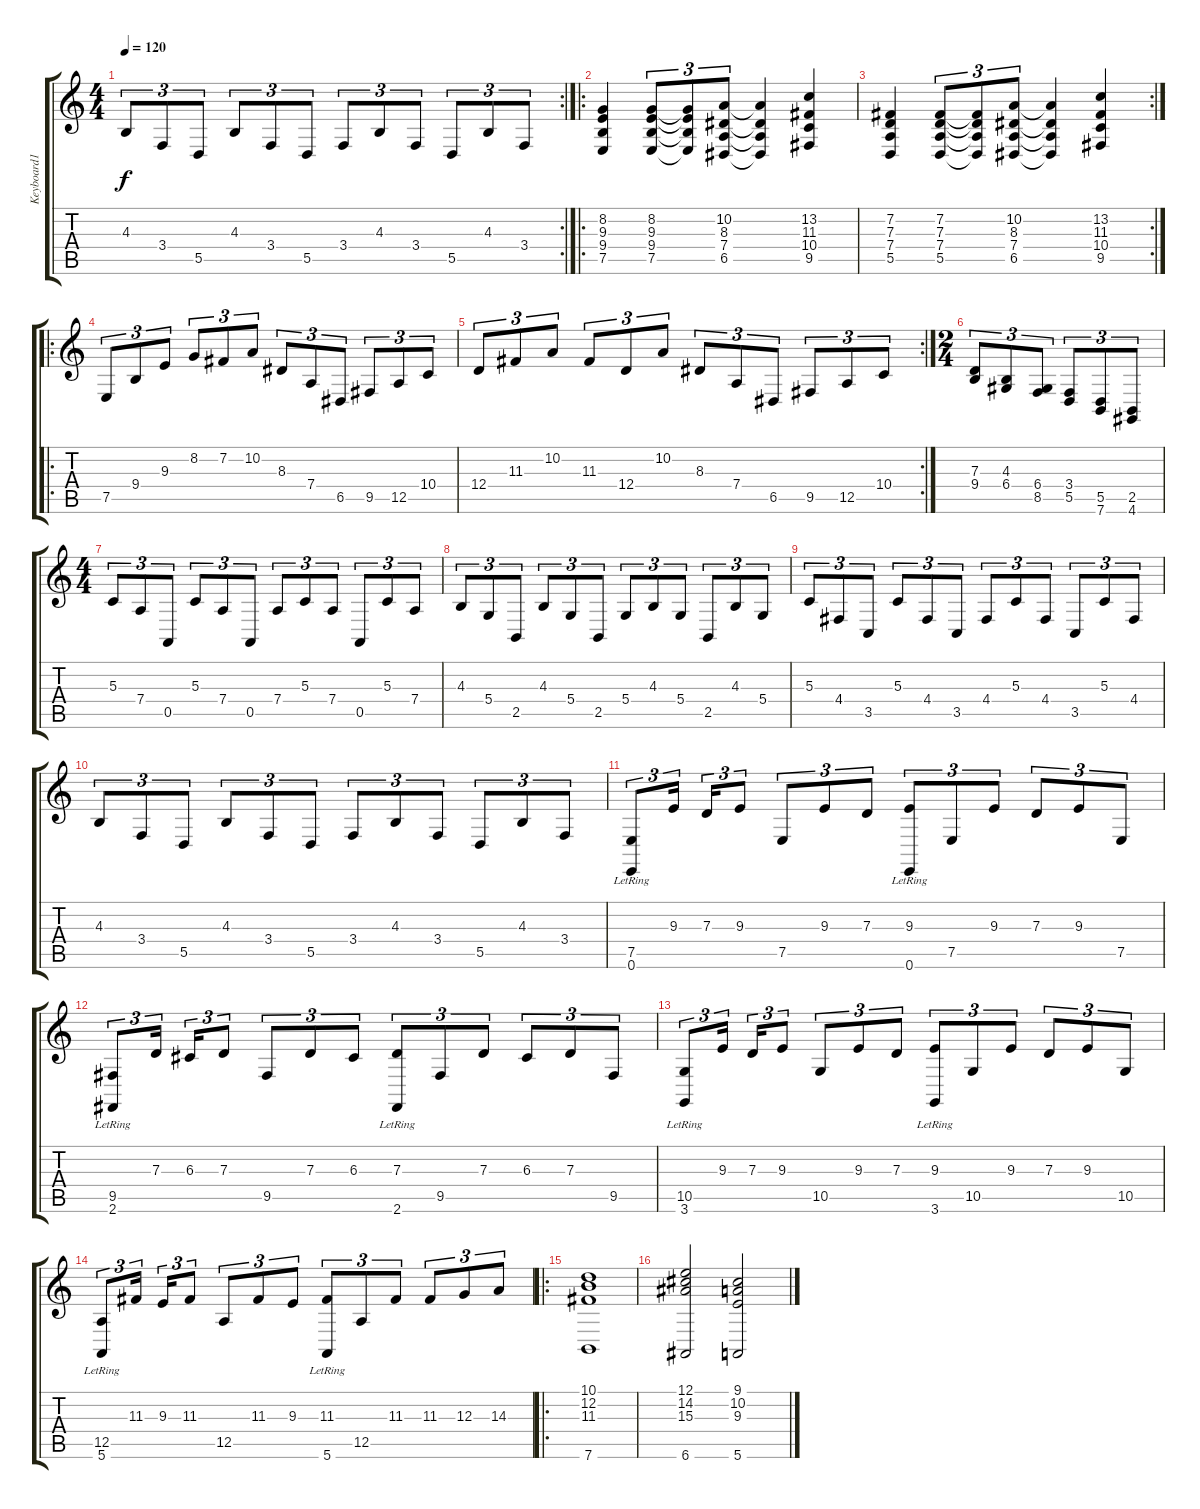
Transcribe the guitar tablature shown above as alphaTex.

\track ("Keyboard1" "Keyboard1") {instrument acousticgrandpiano}
\staff {score tabs}
\tuning (E4 B3 G3 D3 A2 E2) {hide}
\rc 2
\ts (4 4)
\tempo 120
\clef g2
\ks c
4.3.8{tu (3 2) dy f} 3.4.8{tu (3 2)} 5.5.8{tu (3 2)} 4.3.8{tu (3 2)} 3.4.8{tu (3 2)} 5.5.8{tu (3 2)} 3.4.8{tu (3 2)} 4.3.8{tu (3 2)} 3.4.8{tu (3 2)} 5.5.8{tu (3 2)} 4.3.8{tu (3 2)} 3.4.8{tu (3 2)} |
\ro
(8.2 9.3 9.4 7.5).4 (8.2 9.3 9.4 7.5).8{tu (3 2)} (8.2{t} 9.3{t} 9.4{t} 7.5{t}).8{tu (3 2)} (10.2 8.3 7.4 6.5).8{tu (3 2)} (10.2{t} 8.3{t} 7.4{t} 6.5{t}).4 (13.2 11.3 10.4 9.5).4 |
\rc 2
(7.2 7.3 7.4 5.5).4 (7.2 7.3 7.4 5.5).8{tu (3 2)} (7.2{t} 7.3{t} 7.4{t} 5.5{t}).8{tu (3 2)} (10.2 8.3 7.4 6.5).8{tu (3 2)} (10.2{t} 8.3{t} 7.4{t} 6.5{t}).4 (13.2 11.3 10.4 9.5).4 |
\ro
7.5.8{tu (3 2)} 9.4.8{tu (3 2)} 9.3.8{tu (3 2)} 8.2.8{tu (3 2)} 7.2.8{tu (3 2)} 10.2.8{tu (3 2)} 8.3.8{tu (3 2)} 7.4.8{tu (3 2)} 6.5.8{tu (3 2)} 9.5.8{tu (3 2)} 12.5.8{tu (3 2)} 10.4.8{tu (3 2)} |
\rc 2
12.4.8{tu (3 2)} 11.3.8{tu (3 2)} 10.2.8{tu (3 2)} 11.3.8{tu (3 2)} 12.4.8{tu (3 2)} 10.2.8{tu (3 2)} 8.3.8{tu (3 2)} 7.4.8{tu (3 2)} 6.5.8{tu (3 2)} 9.5.8{tu (3 2)} 12.5.8{tu (3 2)} 10.4.8{tu (3 2)} |
\ts (2 4)
(7.3 9.4).8{tu (3 2)} (4.3 6.4).8{tu (3 2)} (6.4 8.5).8{tu (3 2)} (3.4 5.5).8{tu (3 2)} (5.5 7.6).8{tu (3 2)} (2.5 4.6).8{tu (3 2)} |
\ts (4 4)
5.3.8{tu (3 2)} 7.4.8{tu (3 2)} 0.5.8{tu (3 2)} 5.3.8{tu (3 2)} 7.4.8{tu (3 2)} 0.5.8{tu (3 2)} 7.4.8{tu (3 2)} 5.3.8{tu (3 2)} 7.4.8{tu (3 2)} 0.5.8{tu (3 2)} 5.3.8{tu (3 2)} 7.4.8{tu (3 2)} |
4.3.8{tu (3 2)} 5.4.8{tu (3 2)} 2.5.8{tu (3 2)} 4.3.8{tu (3 2)} 5.4.8{tu (3 2)} 2.5.8{tu (3 2)} 5.4.8{tu (3 2)} 4.3.8{tu (3 2)} 5.4.8{tu (3 2)} 2.5.8{tu (3 2)} 4.3.8{tu (3 2)} 5.4.8{tu (3 2)} |
5.3.8{tu (3 2)} 4.4.8{tu (3 2)} 3.5.8{tu (3 2)} 5.3.8{tu (3 2)} 4.4.8{tu (3 2)} 3.5.8{tu (3 2)} 4.4.8{tu (3 2)} 5.3.8{tu (3 2)} 4.4.8{tu (3 2)} 3.5.8{tu (3 2)} 5.3.8{tu (3 2)} 4.4.8{tu (3 2)} |
4.3.8{tu (3 2)} 3.4.8{tu (3 2)} 5.5.8{tu (3 2)} 4.3.8{tu (3 2)} 3.4.8{tu (3 2)} 5.5.8{tu (3 2)} 3.4.8{tu (3 2)} 4.3.8{tu (3 2)} 3.4.8{tu (3 2)} 5.5.8{tu (3 2)} 4.3.8{tu (3 2)} 3.4.8{tu (3 2)} |
(7.5 0.6{lr}).8{tu (3 2)} 9.3.16{tu (3 2)} 7.3.16{tu (3 2)} 9.3.8{tu (3 2)} 7.5.8{tu (3 2)} 9.3.8{tu (3 2)} 7.3.8{tu (3 2)} (9.3 0.6{lr}).8{tu (3 2)} 7.5.8{tu (3 2)} 9.3.8{tu (3 2)} 7.3.8{tu (3 2)} 9.3.8{tu (3 2)} 7.5.8{tu (3 2)} |
(9.5 2.6{lr}).8{tu (3 2)} 7.3.16{tu (3 2)} 6.3.16{tu (3 2)} 7.3.8{tu (3 2)} 9.5.8{tu (3 2)} 7.3.8{tu (3 2)} 6.3.8{tu (3 2)} (7.3 2.6{lr}).8{tu (3 2)} 9.5.8{tu (3 2)} 7.3.8{tu (3 2)} 6.3.8{tu (3 2)} 7.3.8{tu (3 2)} 9.5.8{tu (3 2)} |
(10.5 3.6{lr}).8{tu (3 2)} 9.3.16{tu (3 2)} 7.3.16{tu (3 2)} 9.3.8{tu (3 2)} 10.5.8{tu (3 2)} 9.3.8{tu (3 2)} 7.3.8{tu (3 2)} (9.3 3.6{lr}).8{tu (3 2)} 10.5.8{tu (3 2)} 9.3.8{tu (3 2)} 7.3.8{tu (3 2)} 9.3.8{tu (3 2)} 10.5.8{tu (3 2)} |
(12.5 5.6{lr}).8{tu (3 2)} 11.3.16{tu (3 2)} 9.3.16{tu (3 2)} 11.3.8{tu (3 2)} 12.5.8{tu (3 2)} 11.3.8{tu (3 2)} 9.3.8{tu (3 2)} (11.3 5.6{lr}).8{tu (3 2)} 12.5.8{tu (3 2)} 11.3.8{tu (3 2)} 11.3.8{tu (3 2)} 12.3.8{tu (3 2)} 14.3.8{tu (3 2)} |
\ro
(10.1 12.2 11.3 7.6).1 |
(12.1 14.2 15.3 6.6).2 (9.1 10.2 9.3 5.6).2
